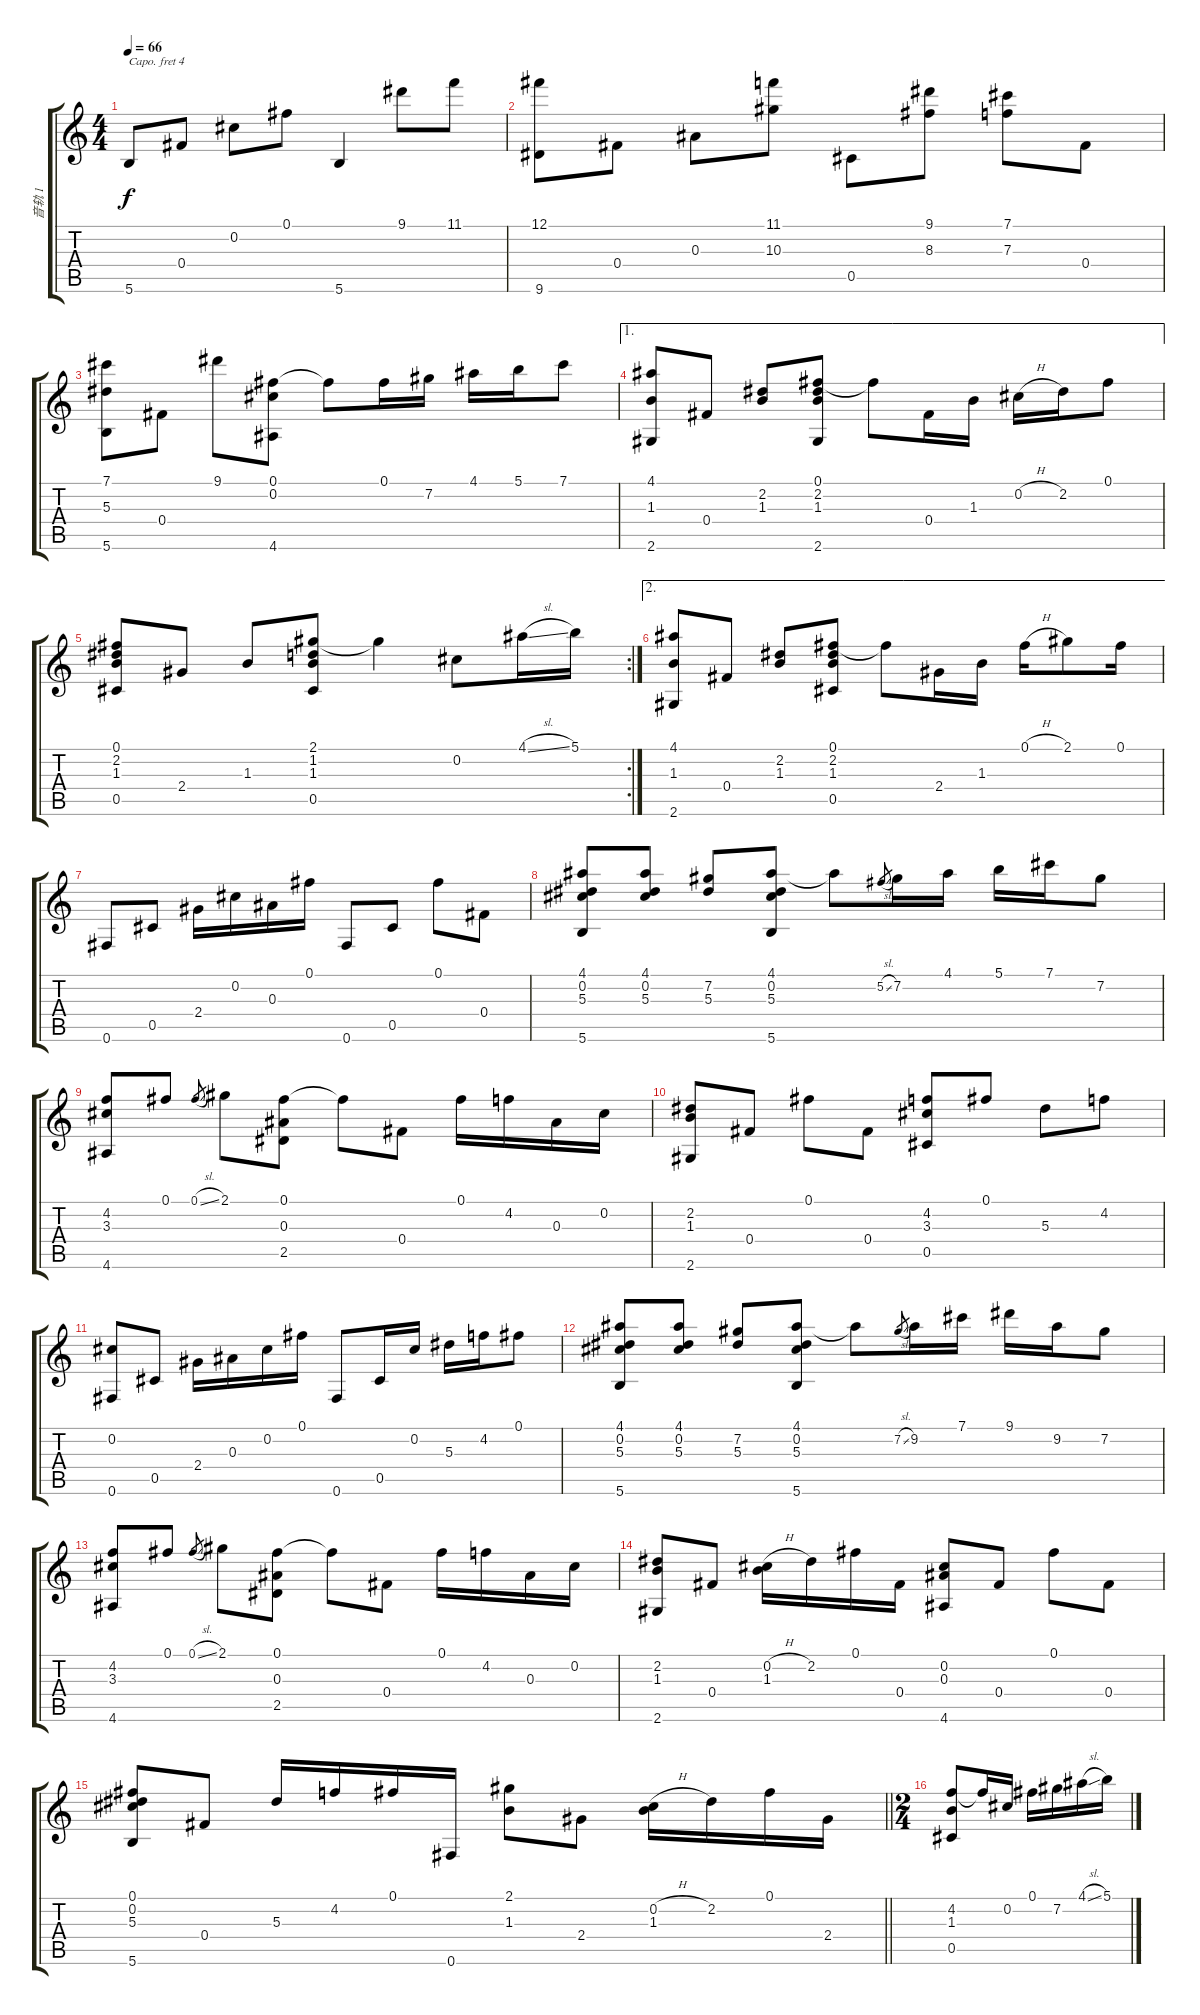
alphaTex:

\track ("音轨 1" "音轨 1") {instrument acousticguitarsteel}
\staff {score tabs}
\capo 4
\tuning (D4 A3 Gb3 D3 A2 D2) {hide}
\ts (4 4)
\tempo 66
\clef g2
\ks c
5.6.8{dy f} 0.4.8 0.2.8 0.1.8 5.6.4 9.1.8 11.1.8 |
(12.1 9.6).8 0.4.8 0.3.8 (11.1 10.3).8 0.5.8 (9.1 8.3).8 (7.1 7.3).8 0.4.8 |
(7.1 5.3 5.6).8 0.4.8 9.1.8 (0.1 0.2 4.6).8 0.1{t}.8 0.1.16 7.2.16 4.1.16 5.1.16 7.1.8 |
\ae 1
(4.1 1.3 2.6).8 0.4.8 (2.2 1.3).8 (0.1 2.2 1.3 2.6).8 0.1{t}.8 0.4.16 1.3.16 0.2{h}.16 2.2.16 0.1.8 |
\rc 2
(0.1 2.2 1.3 0.5).8 2.4.8 1.3.8 (2.1 1.2 1.3 0.5).8 2.1{t}.4 0.2.8 4.1{sl}.16 5.1.16 |
\ae 2
(4.1 1.3 2.6).8 0.4.8 (2.2 1.3).8 (0.1 2.2 1.3 0.5).8 0.1{t}.8 2.4.16 1.3.16 0.1{h}.16 2.1.8 0.1.16 |
0.6.8 0.5.8 2.4.16 0.2.16 0.3.16 0.1.16 0.6.8 0.5.8 0.1.8 0.4.8 |
(4.1 0.2 5.3 5.6).8 (4.1 0.2 5.3).8 (7.2 5.3).8 (4.1 0.2 5.3 5.6).8 4.1{t}.8 5.2{sl}.8{gr} 7.2.16 4.1.16 5.1.16 7.1.16 7.2.8 |
(4.2 3.3 4.6).8 0.1.8 0.1{sl}.8{gr} 2.1.8 (0.1 0.3 2.5).8 0.1{t}.8 0.4.8 0.1.16 4.2.16 0.3.16 0.2.16 |
(2.2 1.3 2.6).8 0.4.8 0.1.8 0.4.8 (4.2 3.3 0.5).8 0.1.8 5.3.8 4.2.8 |
(0.2 0.6).8 0.5.8 2.4.16 0.3.16 0.2.16 0.1.16 0.6.8 0.5.16 0.2.16 5.3.16 4.2.16 0.1.8 |
(4.1 0.2 5.3 5.6).8 (4.1 0.2 5.3).8 (7.2 5.3).8 (4.1 0.2 5.3 5.6).8 4.1{t}.8 7.2{sl}.8{gr} 9.2.16 7.1.16 9.1.16 9.2.16 7.2.8 |
(4.2 3.3 4.6).8 0.1.8 0.1{sl}.8{gr} 2.1.8 (0.1 0.3 2.5).8 0.1{t}.8 0.4.8 0.1.16 4.2.16 0.3.16 0.2.16 |
(2.2 1.3 2.6).8 0.4.8 (0.2{h} 1.3).16 2.2.16 0.1.16 0.4.16 (0.2 0.3 4.6).8 0.4.8 0.1.8 0.4.8 |
\barLineRight lightlight
(0.1 0.2 5.3 5.6).8 0.4.8 5.3.16 4.2.16 0.1.16 0.6.16 (2.1 1.3).8 2.4.8 (0.2{h} 1.3).16 2.2.16 0.1.16 2.4.16 |
\ts (2 4)
(4.2 1.3 0.5).8 4.2{t}.16 0.2.16 0.1.16 7.2.16 4.1{sl}.16 5.1.16
